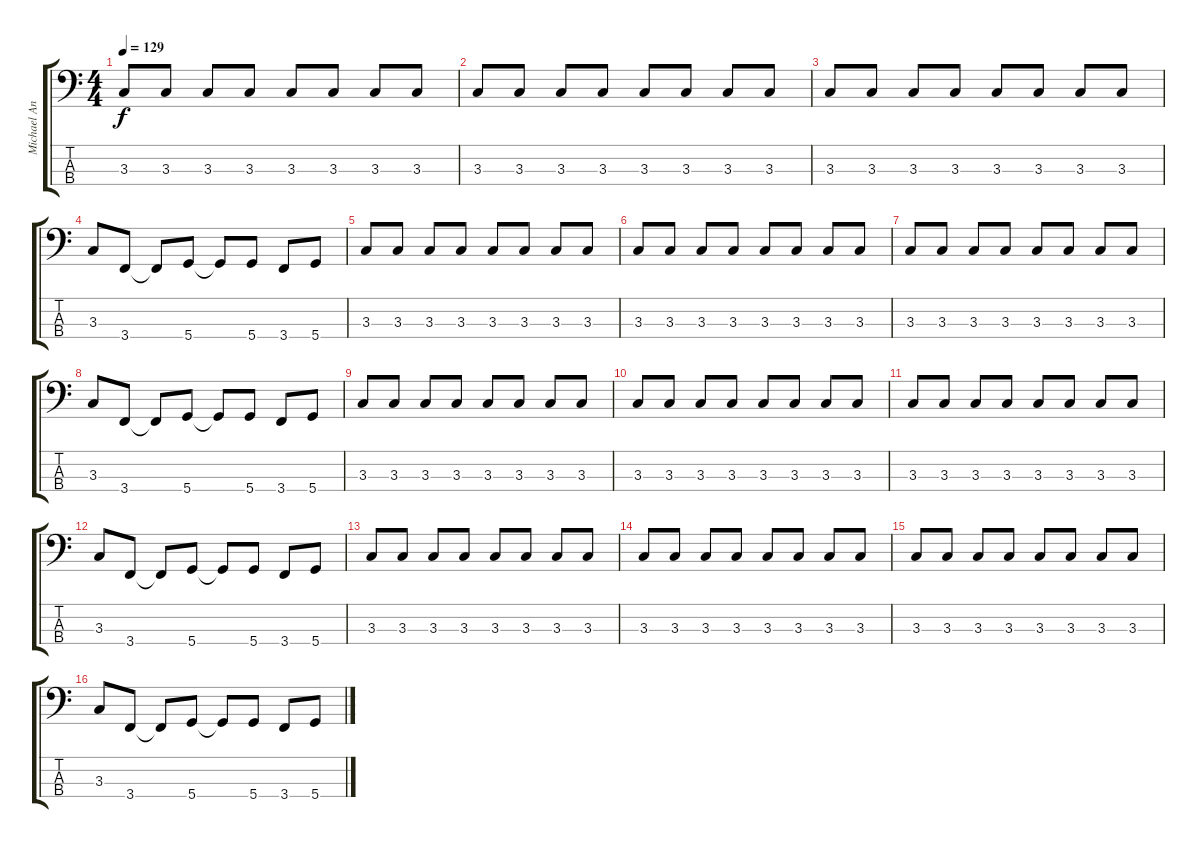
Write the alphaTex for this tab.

\track ("Michael Anthony" "Michael An") {instrument electricbasspick}
\staff {score tabs}
\tuning (G2 D2 A1 D1) {hide}
\ts (4 4)
\tempo 129
\clef f4
\ks c
3.3.8{dy f} 3.3.8 3.3.8 3.3.8 3.3.8 3.3.8 3.3.8 3.3.8 |
3.3.8 3.3.8 3.3.8 3.3.8 3.3.8 3.3.8 3.3.8 3.3.8 |
3.3.8 3.3.8 3.3.8 3.3.8 3.3.8 3.3.8 3.3.8 3.3.8 |
3.3.8 3.4.8 3.4{t}.8 5.4.8 5.4{t}.8 5.4.8 3.4.8 5.4.8 |
3.3.8 3.3.8 3.3.8 3.3.8 3.3.8 3.3.8 3.3.8 3.3.8 |
3.3.8 3.3.8 3.3.8 3.3.8 3.3.8 3.3.8 3.3.8 3.3.8 |
3.3.8 3.3.8 3.3.8 3.3.8 3.3.8 3.3.8 3.3.8 3.3.8 |
3.3.8 3.4.8 3.4{t}.8 5.4.8 5.4{t}.8 5.4.8 3.4.8 5.4.8 |
3.3.8 3.3.8 3.3.8 3.3.8 3.3.8 3.3.8 3.3.8 3.3.8 |
3.3.8 3.3.8 3.3.8 3.3.8 3.3.8 3.3.8 3.3.8 3.3.8 |
3.3.8 3.3.8 3.3.8 3.3.8 3.3.8 3.3.8 3.3.8 3.3.8 |
3.3.8 3.4.8 3.4{t}.8 5.4.8 5.4{t}.8 5.4.8 3.4.8 5.4.8 |
3.3.8 3.3.8 3.3.8 3.3.8 3.3.8 3.3.8 3.3.8 3.3.8 |
3.3.8 3.3.8 3.3.8 3.3.8 3.3.8 3.3.8 3.3.8 3.3.8 |
3.3.8 3.3.8 3.3.8 3.3.8 3.3.8 3.3.8 3.3.8 3.3.8 |
3.3.8 3.4.8 3.4{t}.8 5.4.8 5.4{t}.8 5.4.8 3.4.8 5.4.8
